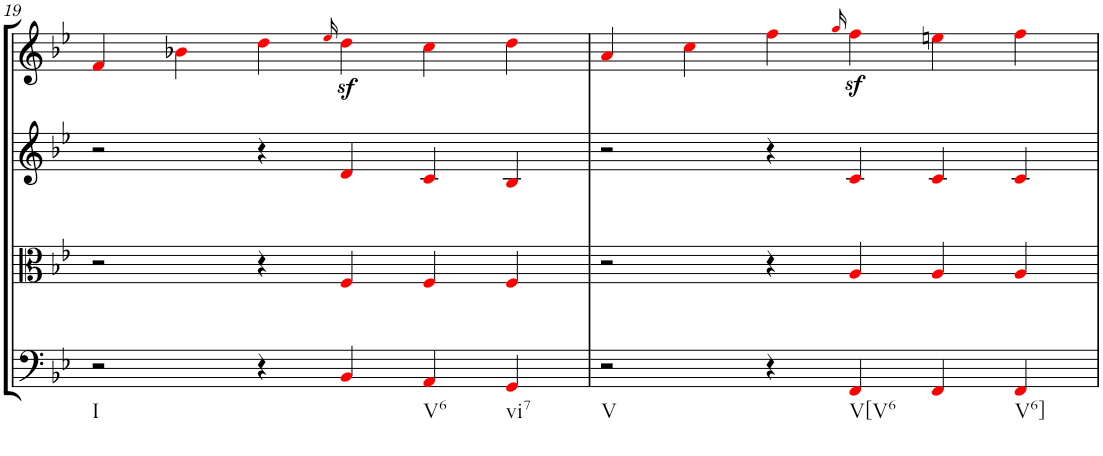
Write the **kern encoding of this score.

**kern	**kern	**kern	**kern
*part4	*part3	*part2	*part1
*staff4	*staff3	*staff2	*staff1
*I"Cello	*I"Viola	*I"2nd Violin	*I"1st Violin
*	*I'Vla	*I'Vln	*I'Vln
!!LO:PB:g=z
*clefF4	*clefC3	*clefG2	*clefG2
*k[b-e-]	*k[b-e-]	*k[b-e-]	*k[b-e-]
*g:	*g:	*g:	*g:
*M6/4	*M6/4	*M6/4	*M6/4
=19	=19	=19	=19
!LO:TX:b:t=I	!	!	!
2r	2r	2r	4fi/
.	.	.	4b-Xi\
4r	4r	4r	4ddi\
.	.	.	16qee-i/
4BB-i/	4Fi/	4di/	4ddz<i\
!LO:TX:b:t=V6	!	!	!
4AAi/	4Fi/	4ci/	4cci\
!LO:TX:b:t=vi7	!	!	!
4GGi/	4Fi/	4B-i/	4ddi\
=20	=20	=20	=20
!LO:TX:b:t=V	!	!	!
2r	2r	2r	4ai/
.	.	.	4cci\
4r	4r	4r	4ffi\
.	.	.	16qggi/
!LO:TX:b:t=V[V6	!	!	!
4FFi/	4Ai/	4ci/	4ffz<i\
4FFi/	4Ai/	4ci/	4eeni\
!LO:TX:b:t=V6]	!	!	!
4FFi/	4Ai/	4ci/	4ffi\
=	=	=	=
*-	*-	*-	*-
